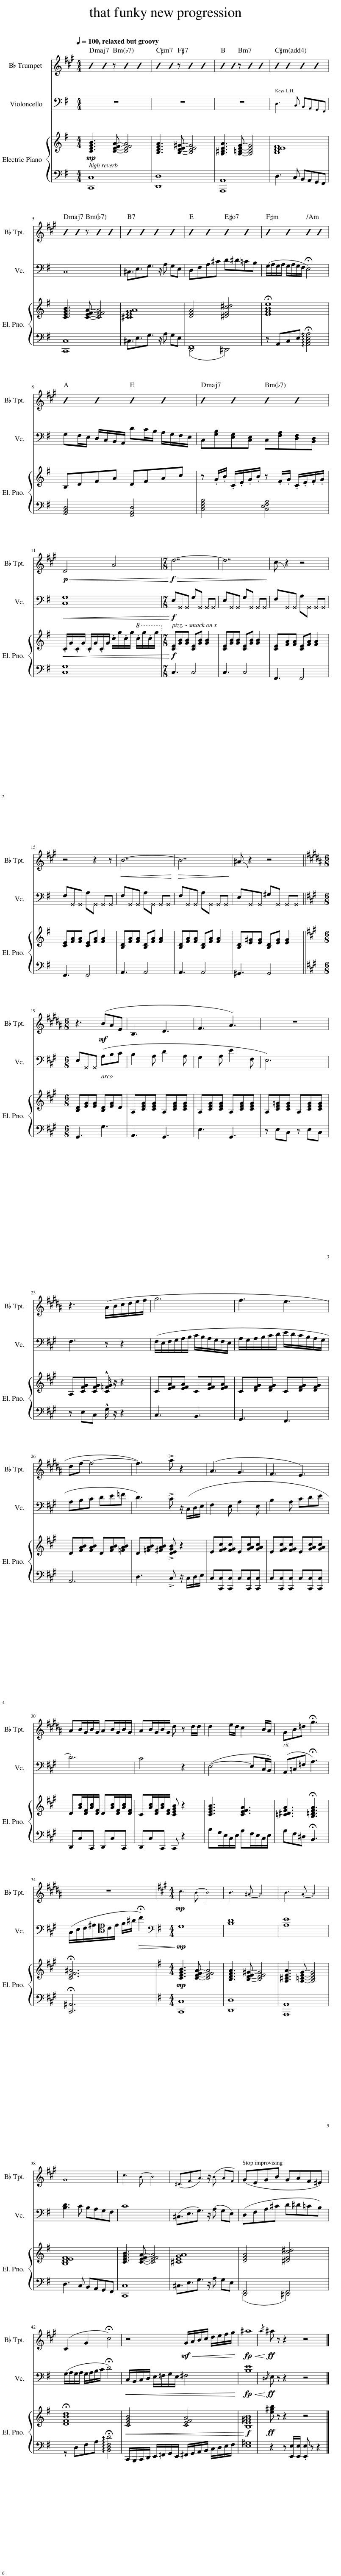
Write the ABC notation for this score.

X:1
%%score 1 2 { 3 | ( 4 5 ) }
L:1/8
Q:1/4=100
M:4/4
I:linebreak $
K:G
U:s=!stemless!
V:1 treble transpose=-2
V:2 bass
V:3 treble
V:4 bass
V:5 bass
V:1
[K:A] sc2 sc z sc2 sc2 | sc2 sc z sc2 sc2 | sc2 sc z sc2 sc2 | sc2 sc2 sc2 sc2 |$ sc2 sc z sc2 sc2 | %5
 sc2 sc2 sc2 sc2 | sc2 sc2 sc2 sc2 | sc2 sc2 sc2 sc2 |$ sc2 sc2 sc2 sc2 | sc2 sc2 sc2 sc2 |$ %10
!p!!<(! D4 A4!<)! |[M:7/8]!f!!>(! d7- | d7!>)! | c z2 z4 |$ z4 z2 z | %15
!<(! B7-!<)! |!>(! B7!>)! | ^A z2 z4 ||$[K:B][M:6/8] z3!mf! (BAE | B,3 D3 | %20
 F3 A3) | z6 |$ z3 (A/B/c/d/e/f/ | g6 | f3 e3 |$ %25
 df- f4- | f3) !>!a z2 | (A3 G3 | F3 E3) |$ AB/G/B/G/ AB/G/B/G/ | %30
 AB/G/B/G/ d z d/d/ | d2 e/d/ c2 B/A/ | GB=d !fermata!g3 |$ z6 |[K:A][M:4/4]!mp! c3 B- B4 | %35
 B3 ^A- A4 | B3 A- A4 |$ G8 | c3 B- B4 | (^D3/2F3/2A3/2) z/ (B AF) | %40
 (GEGB GAF^E) |$ (C2 G2 !fermata!c4) | z4!mf!!<(! G/A/B/c/ d/e/f/g/!<)! |!<(! ^a8!<)! |!ff!{/a} ^a z z2 z4 |] %45
V:2
 z8 | z8 | z8 | D,3 C, B,,A,,G,,F,, |$ C,8 | %5
 ^C,3/2E,3/2G,3/2 z/ A, G,E, | D,F,A,^C D^D=CB, | (G,/A,/G,/A,/ G,/A,/G,/F,/ !fermata!E,4) |$ G,F,/E,/ D,/C,/B,,/A,,/ DC/B,/ A,/G,/F,/E,/ | C,[G,B,][E,G,][C,E,] C,[F,A,][D,F,][B,,D,] |$ %10
!<(! [C,G,]8!<)! |[M:7/8]!f! E,G,,G,, G,G,, G,,G,, | E,G,,G,, G,G,, G,,G,, | F,G,,G,, A,G,, G,,G,, |$ F,G,,G,, A,G,, G,,G,, | %15
 F,G,,G,, A,G,, G,,G,, | F,G,,G,, A,G,, G,,G,, | E,G,,G,, ^G,G,, G,,G,, ||$[K:A][M:6/8] E,G,,G,, (A,B,C | B,2 A, D2 A, | %20
 G,2 A, E2 F, | E,6) |$ F,3 z z2 | (F,/E,/F,/G,/A,/B,/ C/B,/A,/G,/F,/E,/ | A,/G,/A,/B,/C/D/ E/D/C/B,/A,/G,/ |$ %25
 A,B,C DE=F | D3) !>!C z/ (C,/D,/E,/ | F,2 E, A,2 E, | B,2 A, CDE |$ D6) | %30
 C4 z2 | (E,4- E,C,/B,,/) | (A,,=C,=F, !fermata!A,3) |$ (C,/E,/F,/^A,/[K:tenor]C/E/ F/^A/!>(! !fermata!c2)!>)! |[K:G][M:4/4][K:bass]!mp! G,8 | %35
 [B,D]8 | [A,E]8 |$ [B,D]3 C B,A,G,F, | C8 | (^C,3/2E,3/2G,3/2) z/ (A, G,E,) | %40
 (D,F,A,^C D^D=CB,) |$ (G,/A,/G,/A,/ G,/A,/B,/C/ !fermata!D4) |!<(! C,/B,,/C,/D,/ E,/=F,/G,/E,/ ^F,4!<)! |!<(! [B,E]8!<)! |!ff!{/^D,} E, z z2 z4 |] %45
V:3
!mp! [CEGB]3 [CEFA]- [CEFA]4 | [B,DFA]3 [B,DE^G]- [B,DEG]4 | [A,^CEA]3 [A,=CEG]- [A,CEG]4 | [B,DEF]8 |$ [CEGB]3 [CEFA]- [CEFA]4 | %5
 [^CEGA]8 | [DFA]4 [^DFc^d]4 | !fermata![EGBe]8 |$ B,DFA DFAc | z .G/.B/ .C/.E/.G/.B/ z .F/.G/ .C/.E/.F/.G/ |$ %10
!<(! .C/G/.C/G/ .C/G/.C/G/ .c/g/.c/g/!8va(! .c'/g'/.c'/g'/!<)!!8va)! |[M:7/8]!f! [CE][GB][GB] [CE][GB] [GB]2 | [CE][GB][GB] [CE][GB] [GB]2 | [CE][FA][FA] [CE][FA] [FA]2 |$ [CE][FA][FA] [CE][FA] [FA]2 | %15
 [B,D][FA][FA] [B,D][FA] [FA]2 | [B,D][FA][FA] [B,D][FA] [FA]2 | [B,D][E^G][EG] [B,D][EG] [EG]2 ||$[K:A][M:6/8] [B,D][EG][EG] [B,D][EG]D | A,[CEG][CEG] A,[CEG][CEG] | %20
 A,[CEG][CEG] A,[CEG][CEG] | A,[CE=G][CEG] A,[CEG][CEG] |$ A,[CFG][CFG] !^![C=FG]/ z/ z2 | C[EFA][EFA] C[EFA][EFA] | C[DFG][DFG] C[DFG][DFG] |$ %25
 D[FAB][FAB] D[FAB][=FAB] | D[=FAB][^FAB] !>![DEGB] z2 | E[FGc][FGc] E[GAc][GAc] | E[FGc][FGc] E[GAc][GAc] |$ D[Ac]/[DF]/[Ac]/[DF]/ D[Ac]/[DF]/[Ac]/[DF]/ | %30
 C[Ac]/[DF]/[Ac]/[DF]/ [CEGB] z2 | [CEGB]3 [CEFA]3 | [=C^DFA]3 !fermata![B,=DFA]3 |$ !fermata![CEF^A]6 |[K:G][M:4/4]!mp! [CEGB]3 [CEFA]- [CEFA]4 | %35
 [B,DFA]3 [B,DE^G]- [B,DEG]4 | [A,^CEA]3 [A,=CEG]- [A,CEG]4 |$ [B,DEF]8 | [CEGB]3 [CEFA]- [CEFA]4 | [^CEGA]8 | %40
 [DFA]4 [^DFc^d]4 |$ !fermata![DFBd]8 |!<(! [CEGB]4 [CEFA]4!<)! |!f! [B,E^GB]8 |!ff! [e^gb] z z2 z4 |] %45
V:4
 [C,,C,]8 | [D,,D,]8 | [A,,,A,,]8 | D,3 C, B,,A,,G,,F,, |$ [C,,C,]8 | %5
 ^C,3/2E,3/2G,3/2 z/ A, G,E, | F,,8 | z A,,C,E, !arpeggio!!fermata![A,,C,E,A,]4 |$ [G,,B,,D,]4 [F,,A,,D,]4 | [C,E,G,B,]4 [C,E,F,A,]4 |$ %10
 [C,G,]8 |[M:7/8] C,3 C,4 | C,3 C,4 | F,,3 F,,4 |$ F,,3 F,,4 | %15
 A,,3 A,,4 | A,,3 A,,4 | ^G,,3 G,,4 ||$[K:A][M:6/8] G,,3 G,3 | A,,3 G,,3 | %20
 E,3 G,,3 | z E,C, z E,C, |$ z E,C, !^!G,/ z/ z2 | C,3 B,,3 | G,,3 F,,3 |$ %25
 A,,6 | D,3 !>!C, z/ C,/D,/E,/ | C,[C,,C,][C,,C,] C,[C,,C,][C,,C,] | C,[C,,C,][C,,C,] C,[C,,C,][C,,C,] |$ D,,C,C,, D,,C,C,, | %30
 D,,C,C,, C,, z2 | B,G,/E,/C,/E,/ A,F,/E,/C,/E,/ | A,F,^D, !fermata!B,,3 |$ !fermata![C,,^A,,]6 |[K:G][M:4/4] [C,,C,]8 | %35
 [D,,D,]8 | [A,,,A,,]8 |$ D,3 C, B,,A,,G,,F,, | [C,,C,]8 | ^C,3/2E,3/2G,3/2 z/ A, G,E, | %40
 F,,4 F,,4 |$ z D,F,A, !arpeggio!!fermata![B,,D,F,D]4 | C,,/B,,,/C,,/D,,/ E,,/=F,,/G,,/E,,/ ^F,,/G,,/A,,/B,,/ C,/D,/E,/F,/ | [E,^G,]8 | z2 z [E,,E,]/[E,,E,]/ .[E,,E,] z z2 |] %45
V:5
 x8 | x8 | x8 | x8 |$ x8 | %5
 x8 | (D,,4 ^D,,4) | x8 |$ x8 | x8 |$ %10
 x8 |[M:7/8] x7 | x7 | x7 |$ x7 | %15
 x7 | x7 | x7 ||$[K:A][M:6/8] x6 | x6 | %20
 x6 | x6 |$ x6 | x6 | x6 |$ %25
 x6 | x6 | x6 | x6 |$ x6 | %30
 x6 | x6 | x6 |$ x6 |[K:G][M:4/4] x8 | %35
 x8 | x8 |$ x8 | x8 | x8 | %40
 (D,,4 ^D,,4) |$ x8 | x8 | x8 | x8 |] %45
